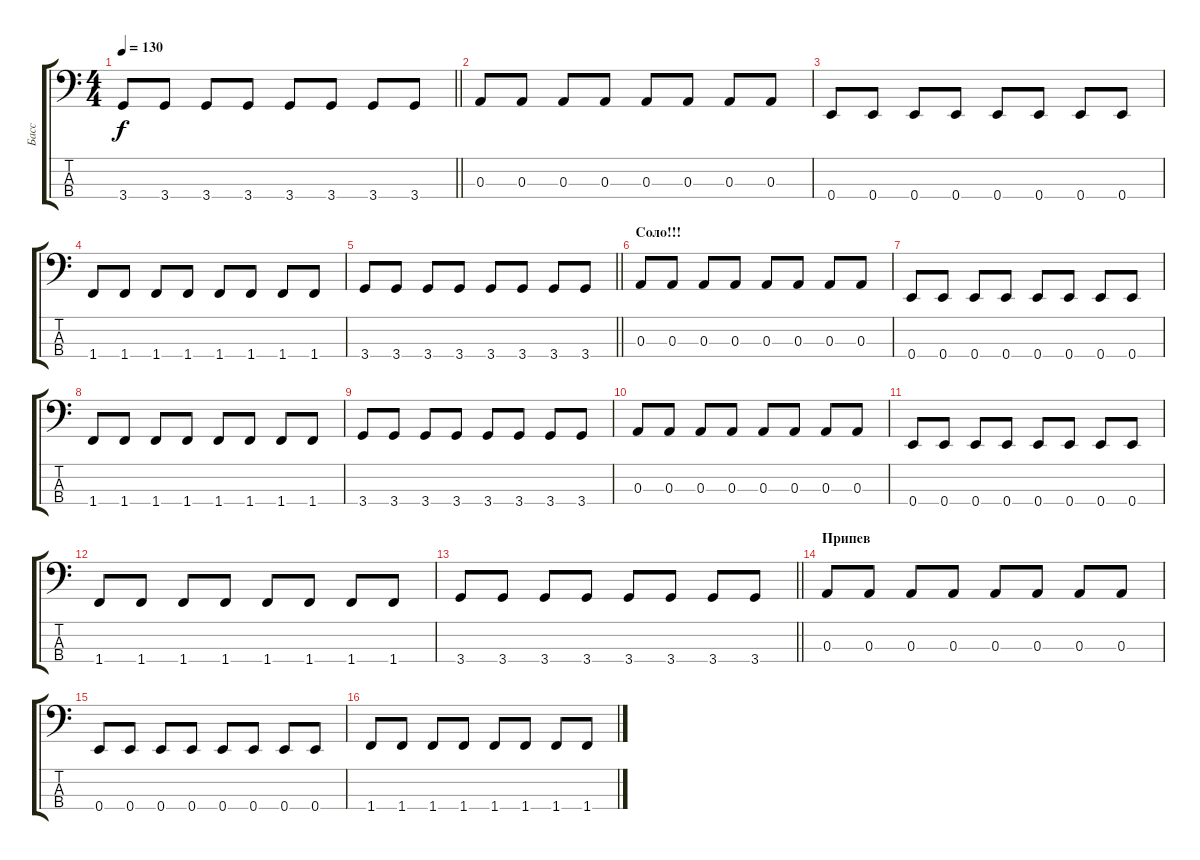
\track ("Басс" "Басс") {instrument electricbassfinger}
\staff {score tabs}
\tuning (G2 D2 A1 E1) {hide}
\ts (4 4)
\tempo 130
\clef f4
\barLineRight lightlight
\ks c
3.4.8{dy f} 3.4.8 3.4.8 3.4.8 3.4.8 3.4.8 3.4.8 3.4.8 |
0.3.8 0.3.8 0.3.8 0.3.8 0.3.8 0.3.8 0.3.8 0.3.8 |
0.4.8 0.4.8 0.4.8 0.4.8 0.4.8 0.4.8 0.4.8 0.4.8 |
1.4.8 1.4.8 1.4.8 1.4.8 1.4.8 1.4.8 1.4.8 1.4.8 |
\barLineRight lightlight
3.4.8 3.4.8 3.4.8 3.4.8 3.4.8 3.4.8 3.4.8 3.4.8 |
\section ("" "Соло!!!")
0.3.8 0.3.8 0.3.8 0.3.8 0.3.8 0.3.8 0.3.8 0.3.8 |
0.4.8 0.4.8 0.4.8 0.4.8 0.4.8 0.4.8 0.4.8 0.4.8 |
1.4.8 1.4.8 1.4.8 1.4.8 1.4.8 1.4.8 1.4.8 1.4.8 |
3.4.8 3.4.8 3.4.8 3.4.8 3.4.8 3.4.8 3.4.8 3.4.8 |
0.3.8 0.3.8 0.3.8 0.3.8 0.3.8 0.3.8 0.3.8 0.3.8 |
0.4.8 0.4.8 0.4.8 0.4.8 0.4.8 0.4.8 0.4.8 0.4.8 |
1.4.8 1.4.8 1.4.8 1.4.8 1.4.8 1.4.8 1.4.8 1.4.8 |
\barLineRight lightlight
3.4.8 3.4.8 3.4.8 3.4.8 3.4.8 3.4.8 3.4.8 3.4.8 |
\section ("" "Припев")
0.3.8 0.3.8 0.3.8 0.3.8 0.3.8 0.3.8 0.3.8 0.3.8 |
0.4.8 0.4.8 0.4.8 0.4.8 0.4.8 0.4.8 0.4.8 0.4.8 |
1.4.8 1.4.8 1.4.8 1.4.8 1.4.8 1.4.8 1.4.8 1.4.8
